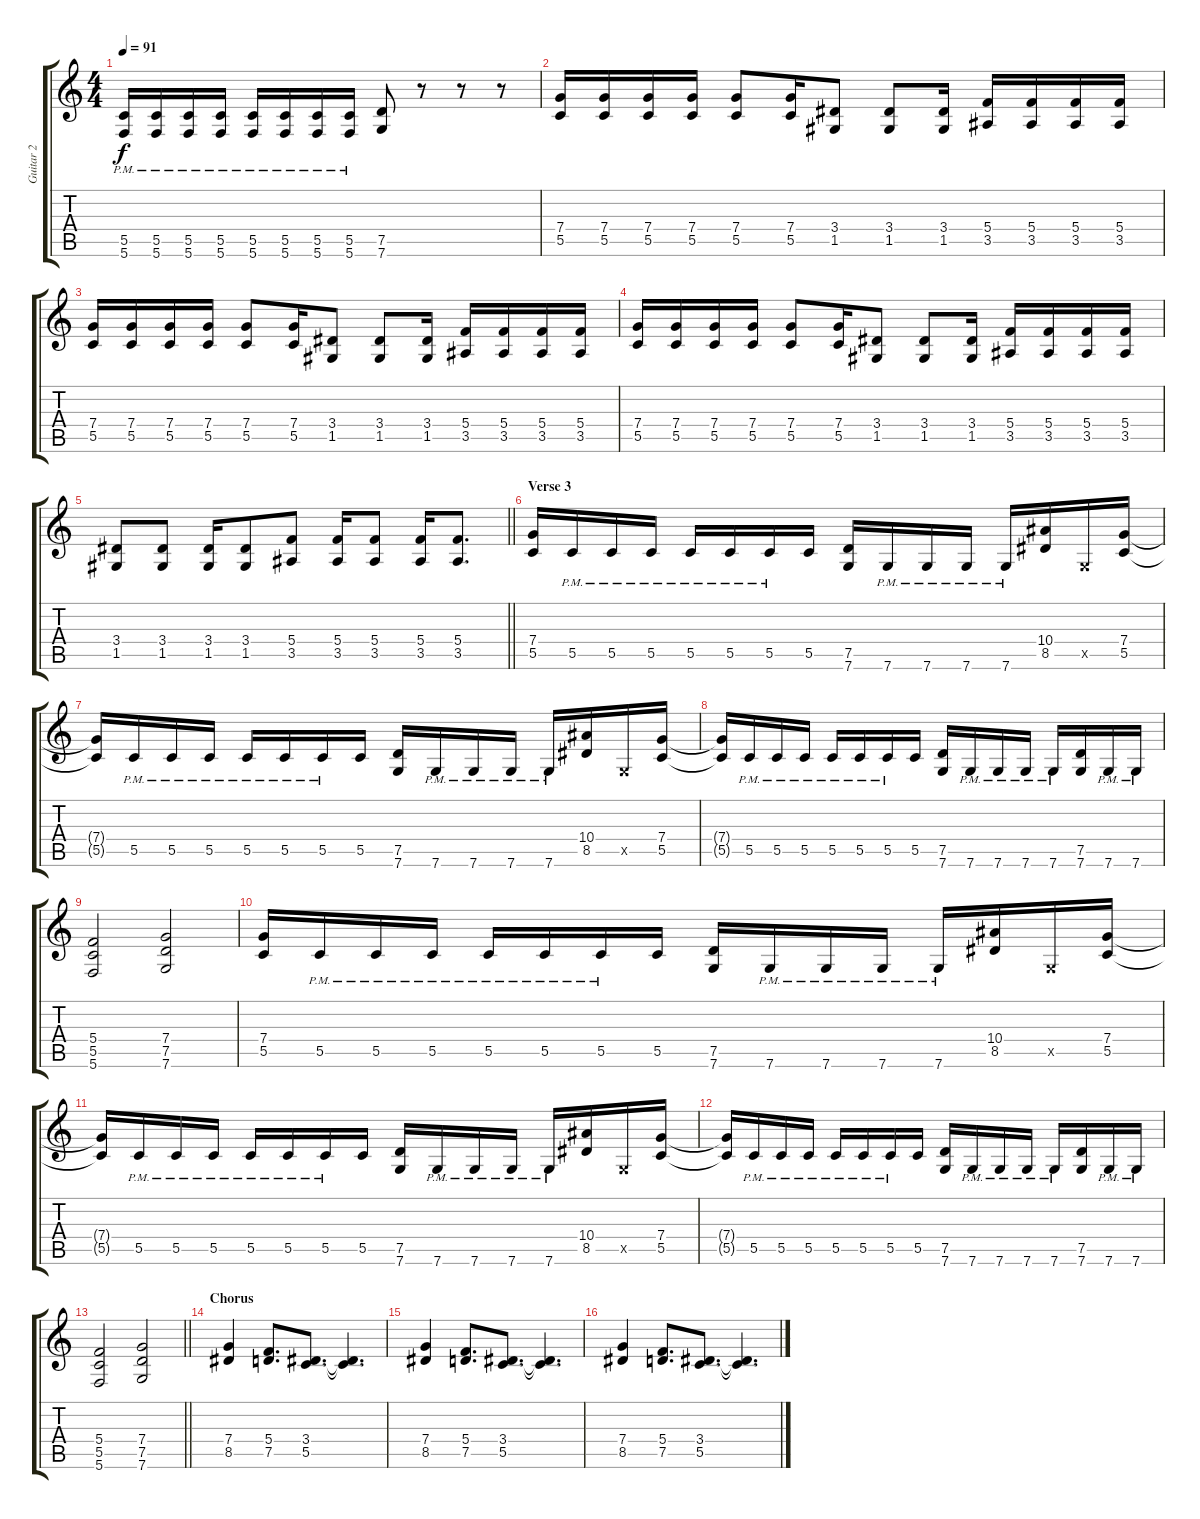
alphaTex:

\track ("Guitar 2" "Guitar 2") {instrument distortionguitar}
\staff {score tabs}
\tuning (D4 A3 F3 C3 G2 C2) {hide}
\ts (4 4)
\tempo 91
\clef g2
\ks c
(5.5{pm} 5.6{pm}).16{dy f} (5.5{pm} 5.6{pm}).16 (5.5{pm} 5.6{pm}).16 (5.5{pm} 5.6{pm}).16 (5.5{pm} 5.6{pm}).16 (5.5{pm} 5.6{pm}).16 (5.5{pm} 5.6{pm}).16 (5.5{pm} 5.6{pm}).16 (7.5 7.6).8 r.8 r.8 r.8 |
(7.4 5.5).16 (7.4 5.5).16 (7.4 5.5).16 (7.4 5.5).16 (7.4 5.5).8 (7.4 5.5).16 (3.4 1.5).8 (3.4 1.5).8 (3.4 1.5).16 (5.4 3.5).16 (5.4 3.5).16 (5.4 3.5).16 (5.4 3.5).16 |
(7.4 5.5).16 (7.4 5.5).16 (7.4 5.5).16 (7.4 5.5).16 (7.4 5.5).8 (7.4 5.5).16 (3.4 1.5).8 (3.4 1.5).8 (3.4 1.5).16 (5.4 3.5).16 (5.4 3.5).16 (5.4 3.5).16 (5.4 3.5).16 |
(7.4 5.5).16 (7.4 5.5).16 (7.4 5.5).16 (7.4 5.5).16 (7.4 5.5).8 (7.4 5.5).16 (3.4 1.5).8 (3.4 1.5).8 (3.4 1.5).16 (5.4 3.5).16 (5.4 3.5).16 (5.4 3.5).16 (5.4 3.5).16 |
\barLineRight lightlight
(3.4 1.5).8 (3.4 1.5).8 (3.4 1.5).16 (3.4 1.5).8 (5.4 3.5).8 (5.4 3.5).16 (5.4 3.5).8 (5.4 3.5).16 (5.4 3.5).8{d} |
\section ("" "Verse 3")
(7.4 5.5).16 5.5{pm}.16 5.5{pm}.16 5.5{pm}.16 5.5{pm}.16 5.5{pm}.16 5.5{pm}.16 5.5.16 (7.5 7.6).16 7.6{pm}.16 7.6{pm}.16 7.6{pm}.16 7.6{pm}.16 (10.4 8.5).16 0.5{x}.16 (7.4 5.5).16 |
(7.4{t} 5.5{t}).16 5.5{pm}.16 5.5{pm}.16 5.5{pm}.16 5.5{pm}.16 5.5{pm}.16 5.5{pm}.16 5.5.16 (7.5 7.6).16 7.6{pm}.16 7.6{pm}.16 7.6{pm}.16 7.6{pm}.16 (10.4 8.5).16 0.5{x}.16 (7.4 5.5).16 |
(7.4{t} 5.5{t}).16 5.5{pm}.16 5.5{pm}.16 5.5{pm}.16 5.5{pm}.16 5.5{pm}.16 5.5{pm}.16 5.5.16 (7.5 7.6).16 7.6{pm}.16 7.6{pm}.16 7.6{pm}.16 7.6{pm}.16 (7.5 7.6).16 7.6{pm}.16 7.6{pm}.16 |
(5.4 5.5 5.6).2 (7.4 7.5 7.6).2 |
(7.4 5.5).16 5.5{pm}.16 5.5{pm}.16 5.5{pm}.16 5.5{pm}.16 5.5{pm}.16 5.5{pm}.16 5.5.16 (7.5 7.6).16 7.6{pm}.16 7.6{pm}.16 7.6{pm}.16 7.6{pm}.16 (10.4 8.5).16 0.5{x}.16 (7.4 5.5).16 |
(7.4{t} 5.5{t}).16 5.5{pm}.16 5.5{pm}.16 5.5{pm}.16 5.5{pm}.16 5.5{pm}.16 5.5{pm}.16 5.5.16 (7.5 7.6).16 7.6{pm}.16 7.6{pm}.16 7.6{pm}.16 7.6{pm}.16 (10.4 8.5).16 0.5{x}.16 (7.4 5.5).16 |
(7.4{t} 5.5{t}).16 5.5{pm}.16 5.5{pm}.16 5.5{pm}.16 5.5{pm}.16 5.5{pm}.16 5.5{pm}.16 5.5.16 (7.5 7.6).16 7.6{pm}.16 7.6{pm}.16 7.6{pm}.16 7.6{pm}.16 (7.5 7.6).16 7.6{pm}.16 7.6{pm}.16 |
\barLineRight lightlight
(5.4 5.5 5.6).2 (7.4 7.5 7.6).2 |
\section ("" "Chorus")
(7.4 8.5).4 (5.4 7.5).8{d} (3.4 5.5).8{d} (3.4{t} 5.5{t}).4{d} |
(7.4 8.5).4 (5.4 7.5).8{d} (3.4 5.5).8{d} (3.4{t} 5.5{t}).4{d} |
(7.4 8.5).4 (5.4 7.5).8{d} (3.4 5.5).8{d} (3.4{t} 5.5{t}).4{d}
